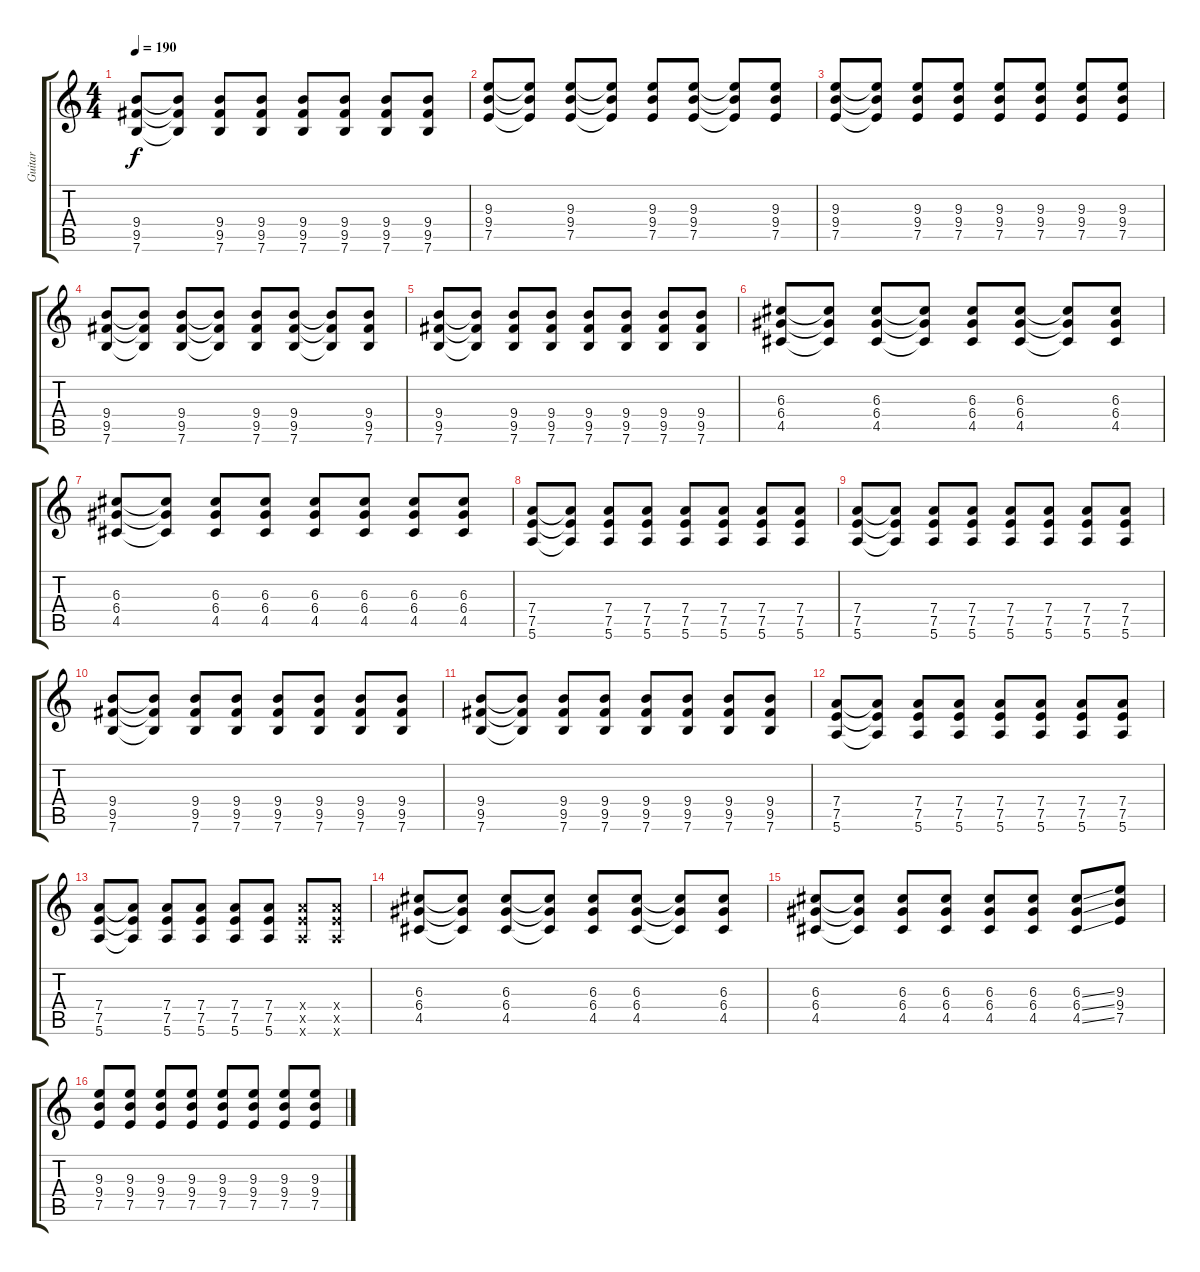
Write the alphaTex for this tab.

\track ("Guitar" "Guitar") {instrument distortionguitar}
\staff {score tabs}
\tuning (E4 B3 G3 D3 A2 E2) {hide}
\ts (4 4)
\tempo 190
\clef g2
\ks c
(9.4 9.5 7.6).8{dy f} (9.4{t} 9.5{t} 7.6{t}).8 (9.4 9.5 7.6).8 (9.4 9.5 7.6).8 (9.4 9.5 7.6).8 (9.4 9.5 7.6).8 (9.4 9.5 7.6).8 (9.4 9.5 7.6).8 |
(9.3 9.4 7.5).8 (9.3{t} 9.4{t} 7.5{t}).8 (9.3 9.4 7.5).8 (9.3{t} 9.4{t} 7.5{t}).8 (9.3 9.4 7.5).8 (9.3 9.4 7.5).8 (9.3{t} 9.4{t} 7.5{t}).8 (9.3 9.4 7.5).8 |
(9.3 9.4 7.5).8 (9.3{t} 9.4{t} 7.5{t}).8 (9.3 9.4 7.5).8 (9.3 9.4 7.5).8 (9.3 9.4 7.5).8 (9.3 9.4 7.5).8 (9.3 9.4 7.5).8 (9.3 9.4 7.5).8 |
(9.4 9.5 7.6).8 (9.4{t} 9.5{t} 7.6{t}).8 (9.4 9.5 7.6).8 (9.4{t} 9.5{t} 7.6{t}).8 (9.4 9.5 7.6).8 (9.4 9.5 7.6).8 (9.4{t} 9.5{t} 7.6{t}).8 (9.4 9.5 7.6).8 |
(9.4 9.5 7.6).8 (9.4{t} 9.5{t} 7.6{t}).8 (9.4 9.5 7.6).8 (9.4 9.5 7.6).8 (9.4 9.5 7.6).8 (9.4 9.5 7.6).8 (9.4 9.5 7.6).8 (9.4 9.5 7.6).8 |
(6.3 6.4 4.5).8 (6.3{t} 6.4{t} 4.5{t}).8 (6.3 6.4 4.5).8 (6.3{t} 6.4{t} 4.5{t}).8 (6.3 6.4 4.5).8 (6.3 6.4 4.5).8 (6.3{t} 6.4{t} 4.5{t}).8 (6.3 6.4 4.5).8 |
(6.3 6.4 4.5).8 (6.3{t} 6.4{t} 4.5{t}).8 (6.3 6.4 4.5).8 (6.3 6.4 4.5).8 (6.3 6.4 4.5).8 (6.3 6.4 4.5).8 (6.3 6.4 4.5).8 (6.3 6.4 4.5).8 |
(7.4 7.5 5.6).8 (7.4{t} 7.5{t} 5.6{t}).8 (7.4 7.5 5.6).8 (7.4 7.5 5.6).8 (7.4 7.5 5.6).8 (7.4 7.5 5.6).8 (7.4 7.5 5.6).8 (7.4 7.5 5.6).8 |
(7.4 7.5 5.6).8 (7.4{t} 7.5{t} 5.6{t}).8 (7.4 7.5 5.6).8 (7.4 7.5 5.6).8 (7.4 7.5 5.6).8 (7.4 7.5 5.6).8 (7.4 7.5 5.6).8 (7.4 7.5 5.6).8 |
(9.4 9.5 7.6).8 (9.4{t} 9.5{t} 7.6{t}).8 (9.4 9.5 7.6).8 (9.4 9.5 7.6).8 (9.4 9.5 7.6).8 (9.4 9.5 7.6).8 (9.4 9.5 7.6).8 (9.4 9.5 7.6).8 |
(9.4 9.5 7.6).8 (9.4{t} 9.5{t} 7.6{t}).8 (9.4 9.5 7.6).8 (9.4 9.5 7.6).8 (9.4 9.5 7.6).8 (9.4 9.5 7.6).8 (9.4 9.5 7.6).8 (9.4 9.5 7.6).8 |
(7.4 7.5 5.6).8 (7.4{t} 7.5{t} 5.6{t}).8 (7.4 7.5 5.6).8 (7.4 7.5 5.6).8 (7.4 7.5 5.6).8 (7.4 7.5 5.6).8 (7.4 7.5 5.6).8 (7.4 7.5 5.6).8 |
(7.4 7.5 5.6).8 (7.4{t} 7.5{t} 5.6{t}).8 (7.4 7.5 5.6).8 (7.4 7.5 5.6).8 (7.4 7.5 5.6).8 (7.4 7.5 5.6).8 (7.4{x} 7.5{x} 5.6{x}).8 (7.4{x} 7.5{x} 5.6{x}).8 |
(6.3 6.4 4.5).8 (6.3{t} 6.4{t} 4.5{t}).8 (6.3 6.4 4.5).8 (6.3{t} 6.4{t} 4.5{t}).8 (6.3 6.4 4.5).8 (6.3 6.4 4.5).8 (6.3{t} 6.4{t} 4.5{t}).8 (6.3 6.4 4.5).8 |
(6.3 6.4 4.5).8 (6.3{t} 6.4{t} 4.5{t}).8 (6.3 6.4 4.5).8 (6.3 6.4 4.5).8 (6.3 6.4 4.5).8 (6.3 6.4 4.5).8 (6.3{ss} 6.4{ss} 4.5{ss}).8 (9.3 9.4 7.5).8 |
(9.3 9.4 7.5).8{volume 13} (9.3 9.4 7.5).8 (9.3 9.4 7.5).8 (9.3 9.4 7.5).8 (9.3 9.4 7.5).8 (9.3 9.4 7.5).8 (9.3 9.4 7.5).8 (9.3 9.4 7.5).8
